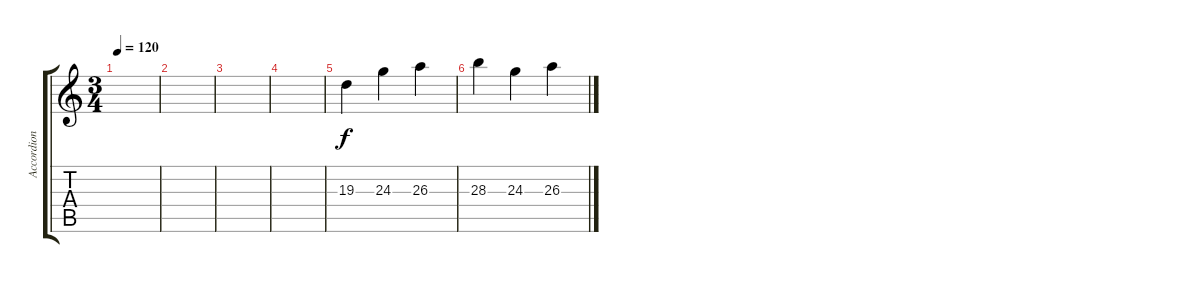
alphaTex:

\track ("Accordion" "Accordion") {instrument tangoaccordion}
\staff {score tabs}
\tuning (E4 B3 G3 D3 A2 E2) {hide}
\ts (3 4)
\tempo 120
\clef g2
\ks c
|
|
|
|
19.3.4 24.3.4 26.3.4 |
28.3.4 24.3.4 26.3.4
